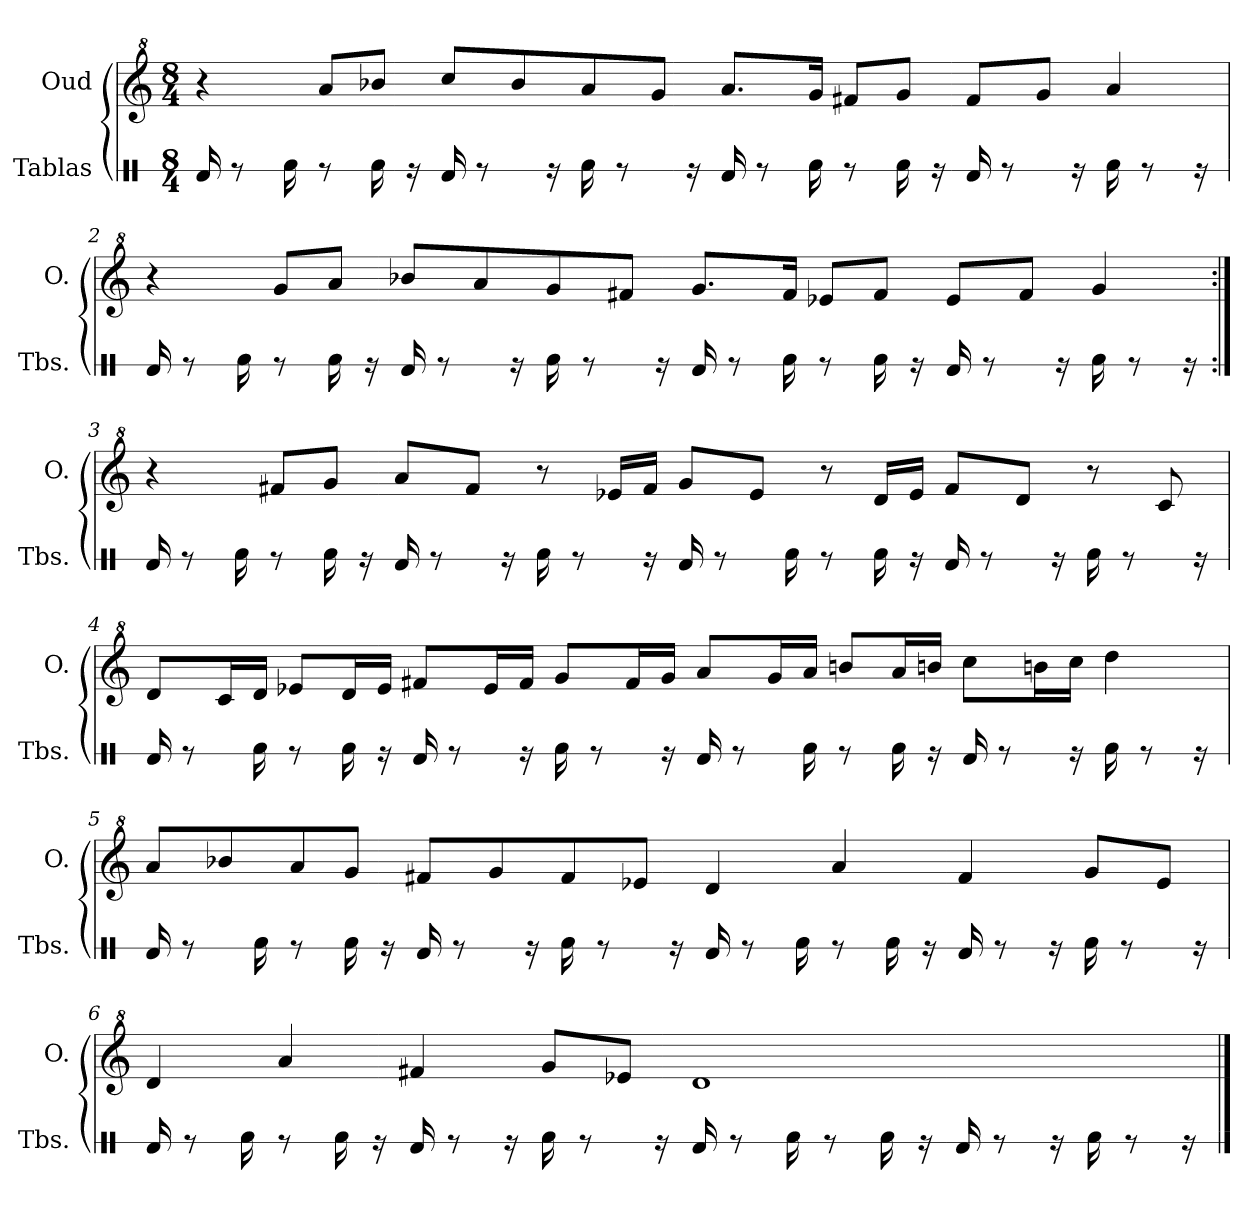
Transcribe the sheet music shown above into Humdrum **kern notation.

**kern	**kern
*part2	*part1
*staff2	*staff1
*I"Tablas	*I"Oud
*I'Tbs.	*I'O.
*stria1	*
*clefX	*clefG^2
*	*ITrd7c12
*k[]	*k[]
*M8/4	*M8/4
*MM100	*MM100
=1	=1
16Rd/	4r
8r	.
16Rf\	.
8r	8a/L
16Rf\	8b-X/J
16r	.
16Rd/	8cc/L
8r	.
.	8b-/
16r	.
16Rf\	8a/
8r	.
.	8g/J
16r	.
16Rd/	8.a/L
8r	.
16Rf\	16g/Jk
8r	8f#X/L
16Rf\	8g/J
16r	.
16Rd/	8f#/L
8r	.
.	8g/J
16r	.
16Rf\	4a/
8r	.
16r	.
!!LO:LB:g=z
=2	=2
16Rd/	4r
8r	.
16Rf\	.
8r	8g/L
16Rf\	8a/J
16r	.
16Rd/	8b-X/L
8r	.
.	8a/
16r	.
16Rf\	8g/
8r	.
.	8f#X/J
16r	.
16Rd/	8.g/L
8r	.
16Rf\	16f#/Jk
8r	8e-X/L
16Rf\	8f#/J
16r	.
16Rd/	8e-/L
8r	.
.	8f#/J
16r	.
16Rf\	4g/
8r	.
16r	.
!!LO:LB:g=z
=3:|!	=3:|!
16Rd/	4r
8r	.
16Rf\	.
8r	8f#X/L
16Rf\	8g/J
16r	.
16Rd/	8a/L
8r	.
.	8f#/J
16r	.
16Rf\	8r
8r	.
.	16e-X/LL
16r	16f#/JJ
16Rd/	8g/L
8r	.
.	8e-/J
16Rf\	.
8r	8r
16Rf\	16d/LL
16r	16e-/JJ
16Rd/	8f#/L
8r	.
.	8d/J
16r	.
16Rf\	8r
8r	.
.	8c/
16r	.
!!LO:LB:g=z
=4	=4
16Rd/	8d/L
8r	.
.	16c/L
16Rf\	16d/JJ
8r	8e-X/L
16Rf\	16d/L
16r	16e-/JJ
16Rd/	8f#X/L
8r	.
.	16e-/L
16r	16f#/JJ
16Rf\	8g/L
8r	.
.	16f#/L
16r	16g/JJ
16Rd/	8a/L
8r	.
.	16g/L
16Rf\	16a/JJ
8r	8bn/L
16Rf\	16a/L
16r	16bn/JJ
16Rd/	8cc\L
8r	.
.	16bn\L
16r	16cc\JJ
16Rf\	4dd\
8r	.
16r	.
!!LO:LB:g=z
=5	=5
16Rd/	8a/L
8r	.
.	8b-X/
16Rf\	.
8r	8a/
16Rf\	8g/J
16r	.
16Rd/	8f#X/L
8r	.
.	8g/
16r	.
16Rf\	8f#/
8r	.
.	8e-X/J
16r	.
16Rd/	4d/
8r	.
16Rf\	.
8r	4a/
16Rf\	.
16r	.
16Rd/	4f#/
8r	.
16r	.
16Rf\	8g/L
8r	.
.	8e-/J
16r	.
!!LO:PB:g=z
=6	=6
16Rd/	4d/
8r	.
16Rf\	.
8r	4a/
16Rf\	.
16r	.
16Rd/	4f#X/
8r	.
16r	.
16Rf\	8g/L
8r	.
.	8e-X/J
16r	.
16Rd/	1d
8r	.
16Rf\	.
8r	.
16Rf\	.
16r	.
16Rd/	.
8r	.
16r	.
16Rf\	.
8r	.
16r	.
==	==
*-	*-
